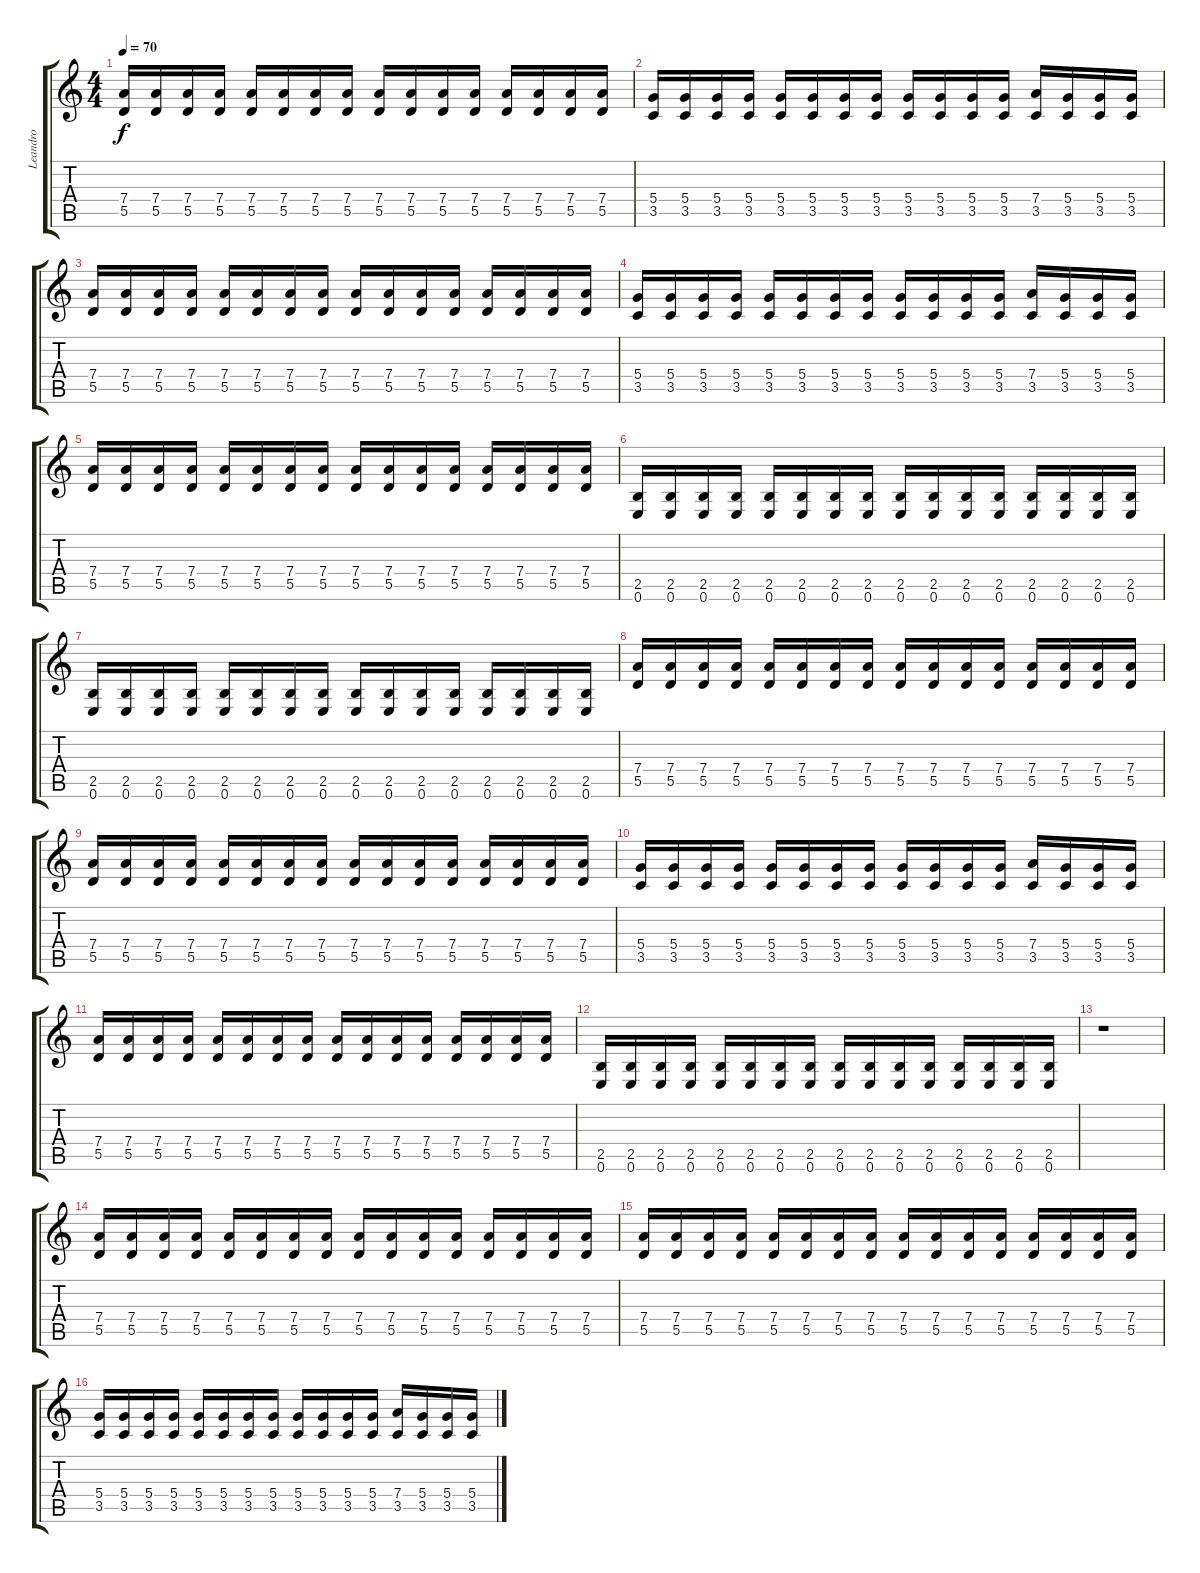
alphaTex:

\track ("Leandro" "Leandro") {instrument distortionguitar}
\staff {score tabs}
\tuning (E4 B3 G3 D3 A2 E2) {hide}
\ts (4 4)
\tempo 70
\clef g2
\ks c
(7.4 5.5).16{dy f} (7.4 5.5).16 (7.4 5.5).16 (7.4 5.5).16 (7.4 5.5).16 (7.4 5.5).16 (7.4 5.5).16 (7.4 5.5).16 (7.4 5.5).16 (7.4 5.5).16 (7.4 5.5).16 (7.4 5.5).16 (7.4 5.5).16 (7.4 5.5).16 (7.4 5.5).16 (7.4 5.5).16 |
(5.4 3.5).16 (5.4 3.5).16 (5.4 3.5).16 (5.4 3.5).16 (5.4 3.5).16 (5.4 3.5).16 (5.4 3.5).16 (5.4 3.5).16 (5.4 3.5).16 (5.4 3.5).16 (5.4 3.5).16 (5.4 3.5).16 (7.4 3.5).16 (5.4 3.5).16 (5.4 3.5).16 (5.4 3.5).16 |
(7.4 5.5).16 (7.4 5.5).16 (7.4 5.5).16 (7.4 5.5).16 (7.4 5.5).16 (7.4 5.5).16 (7.4 5.5).16 (7.4 5.5).16 (7.4 5.5).16 (7.4 5.5).16 (7.4 5.5).16 (7.4 5.5).16 (7.4 5.5).16 (7.4 5.5).16 (7.4 5.5).16 (7.4 5.5).16 |
(5.4 3.5).16 (5.4 3.5).16 (5.4 3.5).16 (5.4 3.5).16 (5.4 3.5).16 (5.4 3.5).16 (5.4 3.5).16 (5.4 3.5).16 (5.4 3.5).16 (5.4 3.5).16 (5.4 3.5).16 (5.4 3.5).16 (7.4 3.5).16 (5.4 3.5).16 (5.4 3.5).16 (5.4 3.5).16 |
(7.4 5.5).16 (7.4 5.5).16 (7.4 5.5).16 (7.4 5.5).16 (7.4 5.5).16 (7.4 5.5).16 (7.4 5.5).16 (7.4 5.5).16 (7.4 5.5).16 (7.4 5.5).16 (7.4 5.5).16 (7.4 5.5).16 (7.4 5.5).16 (7.4 5.5).16 (7.4 5.5).16 (7.4 5.5).16 |
(2.5 0.6).16 (2.5 0.6).16 (2.5 0.6).16 (2.5 0.6).16 (2.5 0.6).16 (2.5 0.6).16 (2.5 0.6).16 (2.5 0.6).16 (2.5 0.6).16 (2.5 0.6).16 (2.5 0.6).16 (2.5 0.6).16 (2.5 0.6).16 (2.5 0.6).16 (2.5 0.6).16 (2.5 0.6).16 |
(2.5 0.6).16 (2.5 0.6).16 (2.5 0.6).16 (2.5 0.6).16 (2.5 0.6).16 (2.5 0.6).16 (2.5 0.6).16 (2.5 0.6).16 (2.5 0.6).16 (2.5 0.6).16 (2.5 0.6).16 (2.5 0.6).16 (2.5 0.6).16 (2.5 0.6).16 (2.5 0.6).16 (2.5 0.6).16 |
(7.4 5.5).16 (7.4 5.5).16 (7.4 5.5).16 (7.4 5.5).16 (7.4 5.5).16 (7.4 5.5).16 (7.4 5.5).16 (7.4 5.5).16 (7.4 5.5).16 (7.4 5.5).16 (7.4 5.5).16 (7.4 5.5).16 (7.4 5.5).16 (7.4 5.5).16 (7.4 5.5).16 (7.4 5.5).16 |
(7.4 5.5).16 (7.4 5.5).16 (7.4 5.5).16 (7.4 5.5).16 (7.4 5.5).16 (7.4 5.5).16 (7.4 5.5).16 (7.4 5.5).16 (7.4 5.5).16 (7.4 5.5).16 (7.4 5.5).16 (7.4 5.5).16 (7.4 5.5).16 (7.4 5.5).16 (7.4 5.5).16 (7.4 5.5).16 |
(5.4 3.5).16 (5.4 3.5).16 (5.4 3.5).16 (5.4 3.5).16 (5.4 3.5).16 (5.4 3.5).16 (5.4 3.5).16 (5.4 3.5).16 (5.4 3.5).16 (5.4 3.5).16 (5.4 3.5).16 (5.4 3.5).16 (7.4 3.5).16 (5.4 3.5).16 (5.4 3.5).16 (5.4 3.5).16 |
(7.4 5.5).16 (7.4 5.5).16 (7.4 5.5).16 (7.4 5.5).16 (7.4 5.5).16 (7.4 5.5).16 (7.4 5.5).16 (7.4 5.5).16 (7.4 5.5).16 (7.4 5.5).16 (7.4 5.5).16 (7.4 5.5).16 (7.4 5.5).16 (7.4 5.5).16 (7.4 5.5).16 (7.4 5.5).16 |
(2.5 0.6).16 (2.5 0.6).16 (2.5 0.6).16 (2.5 0.6).16 (2.5 0.6).16 (2.5 0.6).16 (2.5 0.6).16 (2.5 0.6).16 (2.5 0.6).16 (2.5 0.6).16 (2.5 0.6).16 (2.5 0.6).16 (2.5 0.6).16 (2.5 0.6).16 (2.5 0.6).16 (2.5 0.6).16 |
r.1 |
(7.4 5.5).16 (7.4 5.5).16 (7.4 5.5).16 (7.4 5.5).16 (7.4 5.5).16 (7.4 5.5).16 (7.4 5.5).16 (7.4 5.5).16 (7.4 5.5).16 (7.4 5.5).16 (7.4 5.5).16 (7.4 5.5).16 (7.4 5.5).16 (7.4 5.5).16 (7.4 5.5).16 (7.4 5.5).16 |
(7.4 5.5).16 (7.4 5.5).16 (7.4 5.5).16 (7.4 5.5).16 (7.4 5.5).16 (7.4 5.5).16 (7.4 5.5).16 (7.4 5.5).16 (7.4 5.5).16 (7.4 5.5).16 (7.4 5.5).16 (7.4 5.5).16 (7.4 5.5).16 (7.4 5.5).16 (7.4 5.5).16 (7.4 5.5).16 |
(5.4 3.5).16 (5.4 3.5).16 (5.4 3.5).16 (5.4 3.5).16 (5.4 3.5).16 (5.4 3.5).16 (5.4 3.5).16 (5.4 3.5).16 (5.4 3.5).16 (5.4 3.5).16 (5.4 3.5).16 (5.4 3.5).16 (7.4 3.5).16 (5.4 3.5).16 (5.4 3.5).16 (5.4 3.5).16
